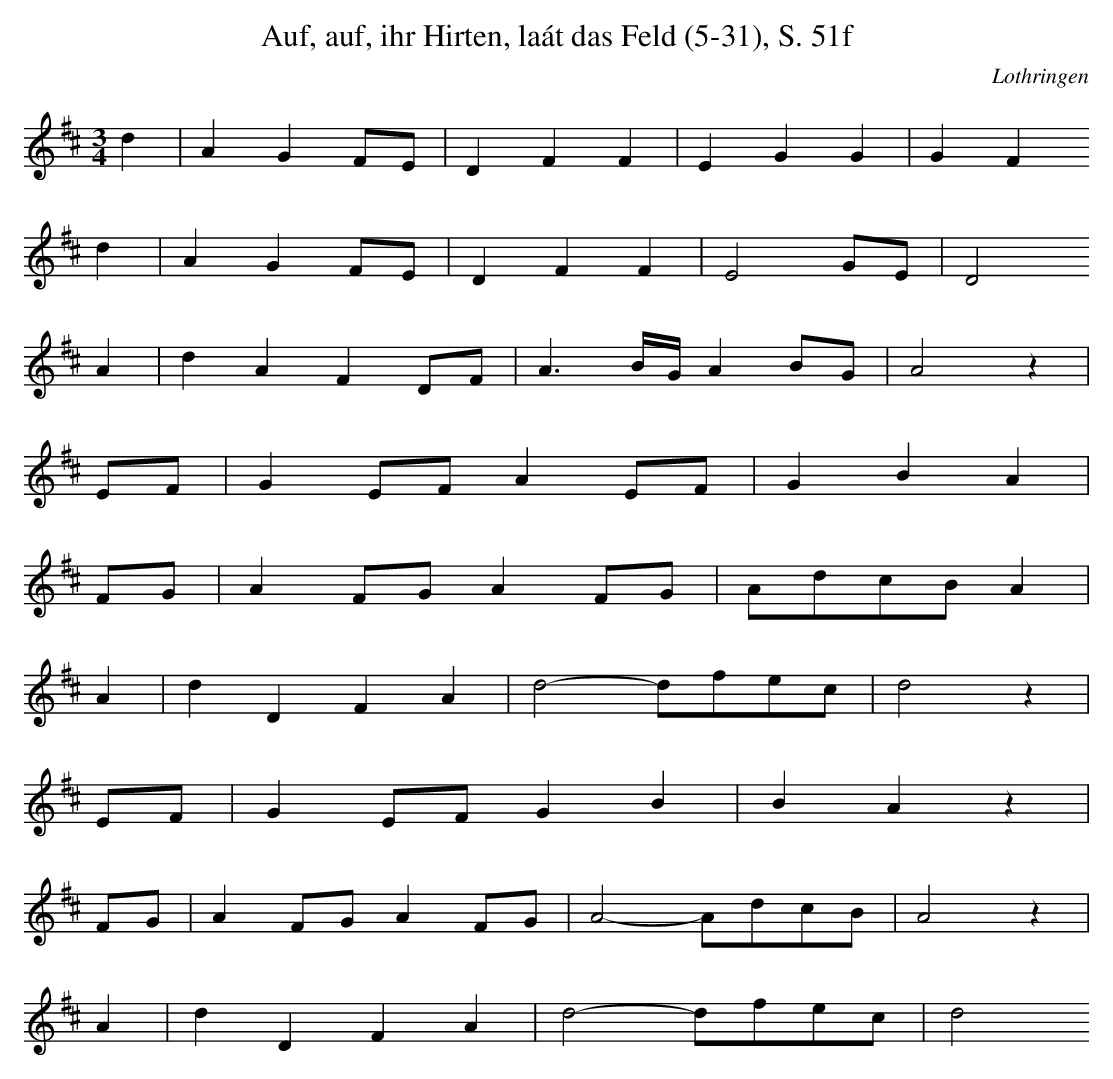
X:1
T: Auf, auf, ihr Hirten, laát das Feld (5-31), S. 51f
O: Lothringen
M: 3/4
L: 1/16
K: D
d4 | A4G4F2E2 | D4F4F4 | E4G4G4 | G4F4
d4 | A4G4F2E2 | D4F4F4 | E8G2E2 | D8
A4 | d4A4F4D2F2 | A6BGA4B2G2 | A8z4 |
E2F2 | G4E2F2A4E2F2 | G4B4A4 |
F2G2 | A4F2G2A4F2G2 | A2d2c2B2A4 |
A4 | d4D4F4A4 | d8-d2f2e2c2 | d8z4 |
E2F2 | G4E2F2G4B4 | B4A4z4 |
F2G2 | A4F2G2A4F2G2 | A8-A2d2c2B2 | A8z4 |
A4 | d4D4F4A4 | d8-d2f2e2c2 | d8
